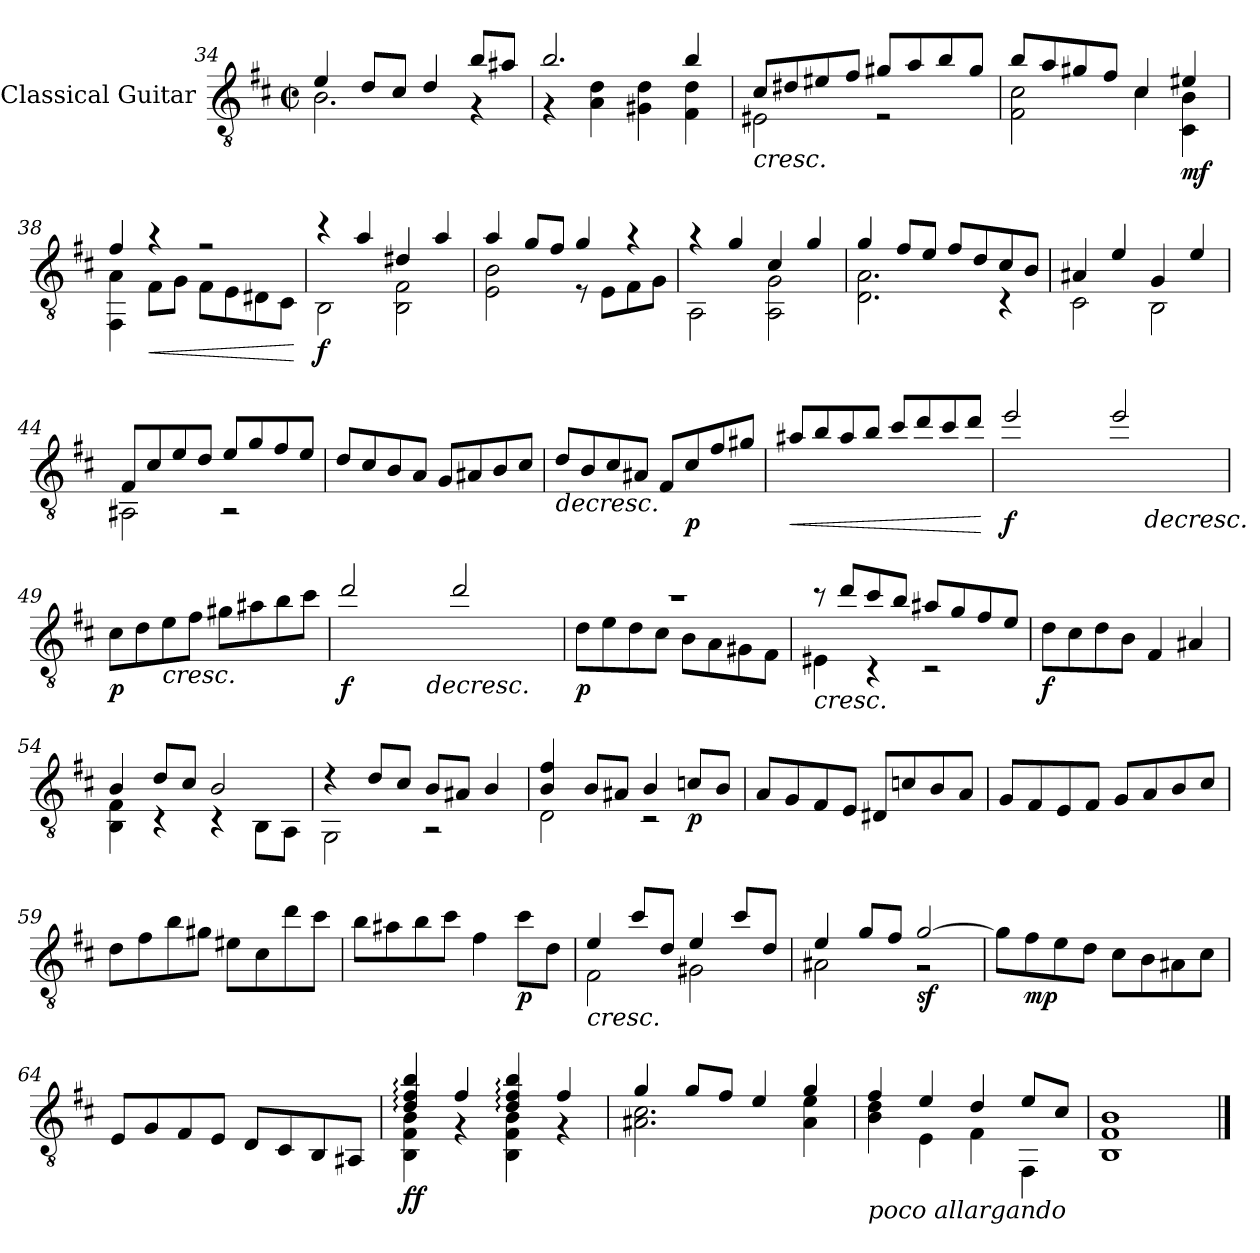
**kern	**dynam
*part1	*part1
*staff1	*staff1
*I"Classical Guitar	*
*I'Guit.	*
*clefGv2	*
*k[f#c#]	*
*M2/2	*
*met(c|)	*
=34	=34
*^	*
4e/	2.B\	.
8d/L	.	.
8c#/J	.	.
4d/	.	.
8b/L	4r	.
8a#X/J	.	.
!!LO:LB:g=z	!!
=35	=35	=35
2.b/	4r	.
.	4A\ 4d\	.
.	4G#X\ 4d\	.
4b/	4F#\ 4d\	.
=36	=36	=36
!LO:TX:b:i:t=cresc.	!	!
8c#/L	2E#X\	.
8d#X/	.	.
8e#X/	.	.
8f#/J	.	.
8g#X/L	2r	.
8a/	.	.
8b/	.	.
8g#/J	.	.
=37	=37	=37
8b/L	2F#\ 2c#\	.
8a/	.	.
8g#X/	.	.
8f#/J	.	.
4c#/	4c#\	.
!	!	!LO:DY:b
4e#X/	4C#\ 4B\	mf
!!LO:LB:g=z	!!
=38	=38	=38
4f#/	4FF#\ 4A\	.
!	!	!LO:HP:b
4r	8F#\L	<
.	8G\J	.
2r	8F#\L	.
.	8E\	.
.	8D#X\	.
.	8C#\J	.
*v	*v	*
.	[
=39	=39
*^	*
!	!	!LO:DY:b
4r	2BB\	f
4a/	.	.
4d#X/	2BB\ 2F#\	.
4a/	.	.
=40	=40	=40
4a/	2E\ 2B\	.
8g/L	.	.
8f#/J	.	.
4g/	8r	.
.	8E\L	.
4r	8F#\	.
.	8G\J	.
=41	=41	=41
4r	2AA\	.
4g/	.	.
4c#/	2AA\ 2G\	.
4g/	.	.
=42	=42	=42
4g/	2.D\ 2.A\	.
8f#/L	.	.
8e/J	.	.
8f#/L	.	.
8d/	.	.
8c#/	4r	.
8B/J	.	.
!!LO:LB:g=z	!!
=43	=43	=43
4A#X/	2C#\	.
4e/	.	.
4G/	2BB\	.
4e/	.	.
=44	=44	=44
8F#/L	2AA#X\	.
8c#/	.	.
8e/	.	.
8d/J	.	.
8e/L	2r	.
8g/	.	.
8f#/	.	.
8e/J	.	.
*v	*v	*
=45	=45
8d/L	.
8c#/	.
8B/	.
8A/J	.
8G/L	.
8A#X/	.
8B/	.
8c#/J	.
=46	=46
!	!LO:HP:b
8d/L	>
8B/	.
8c#/	.
8A#X/J	.
8F#/L	.
!	!LO:DY:b
8c#/	p
8f#/	.
8g#X/J	.
.	]
!!LO:PB:g=z
=47	=47
!	!LO:HP:b
8a#X/L	<
8b/	.
8a#/	.
8b/J	.
8cc#/L	.
8dd/	.
8cc#/	.
8dd/J	.
.	[
=48	=48
*^	*
!	!	!LO:DY:b
2ee/	8ee\Lyy	f
.	8f#\	.
.	8A#X\	.
.	8f#\J	.
2ee/	8ee\Lyy	.
!	!	!LO:HP:b
.	8f#\	>
.	8A#\	.
.	8f#\J	.
=49	=49	=49
!	!	!LO:DY:b
*v	*v	*
8c#\L	p
8d\	.
!	!LO:HP:b
8e\	<
8f#\J	.
8g#X\L	.
8a#X\	.
8b\	.
8cc#\J	.
.	]
!!LO:LB:g=z
=50	=50
*^	*
!	!	!LO:DY:b
2dd/	8dd\Lyy	f
.	8e#X\	.
.	8B\	.
!	!	!LO:HP:b
.	8e#\J	>
2dd/	8dd\Lyy	.
.	8e#\	.
.	8B\	.
.	8c#\J	.
*v	*v	*
.	[
=51	=51
*^	*
!	!	!LO:DY:b
1r	8d\L	p
.	8e\	.
.	8d\	.
.	8c#\J	.
.	8B\L	.
.	8A\	.
.	8G#X\	.
.	8F#\J	.
=52	=52	=52
!	!	!LO:HP:b
8r	4E#X\	<
8dd/L	.	.
8cc#/	4r	.
8b/J	.	.
8a#X/L	2r	.
8g/	.	.
8f#/	.	.
8e/J	.	.
*v	*v	*
.	]
!!LO:LB:g=z
=53	=53
!	!LO:DY:b
8d\L	f
8c#\	.
8d\	.
8B\J	.
4F#/	.
4A#X/	.
=54	=54
*^	*
4B/	4BB\ 4F#\	.
8d/L	4r	.
8c#/J	.	.
2B/	4r	.
.	8BB\L	.
.	8AA\J	.
=55	=55	=55
4r	2GG\	.
8d/L	.	.
8c#/J	.	.
8B/L	2r	.
8A#X/J	.	.
4B/	.	.
=56	=56	=56
4B/ 4f#/	2D\	.
8B/L	.	.
8A#X/J	.	.
4B/	2r	.
!	!	!LO:DY:b
8cn/L	.	p
8B/J	.	.
*v	*v	*
!!LO:LB:g=z
=57	=57
8A/L	.
8G/	.
8F#/	.
8E/J	.
8D#X/L	.
8cn/	.
8B/	.
8A/J	.
=58	=58
8G/L	.
8F#/	.
8E/	.
8F#/J	.
8G/L	.
8A/	.
8B/	.
8c#/J	.
=59	=59
8d\L	.
8f#\	.
8b\	.
8g#X\J	.
8e#X\L	.
8c#\	.
8dd\	.
8cc#\J	.
!!LO:LB:g=z
=60	=60
8b\L	.
8a#X\	.
8b\	.
8cc#\J	.
4f#\	.
!	!LO:DY:b
8cc#\L	p
8d\J	.
=61	=61
*^	*
!LO:TX:b:i:t=cresc.	!	!
4e/	2F#\	.
8cc#/L	.	.
8d/J	.	.
4e/	2G#X\	.
8cc#/L	.	.
8d/J	.	.
=62	=62	=62
4e/	2A#X\	.
8g/L	.	.
8f#/J	.	.
!	!	!LO:DY:b
[2g/	2r	sf
*v	*v	*
=63	=63
8g\L]	.
!	!LO:DY:b
8f#\	mp
8e\	.
8d\J	.
8c#\L	.
8B\	.
8A#X\	.
8c#\J	.
!!LO:LB:g=z
=64	=64
8E/L	.
8G/	.
8F#/	.
8E/J	.
8D/L	.
8C#/	.
8BB/	.
8AA#X/J	.
.	[
=65	=65
*^	*
!	!	!LO:DY:b
4d/: 4f#/: 4b/:	4BB\ 4F#\ 4B\	ff
4f#/	4r	.
4d/: 4f#/: 4b/:	4BB\ 4F#\ 4B\	.
4f#/	4r	.
!!LO:LB:g=z	!!
=66	=66	=66
4g/	2.A#X\ 2.c#\	.
8g/L	.	.
8f#/J	.	.
4e/	.	.
4g/	4A#\ 4e\	.
=67	=67	=67
*MM140	*	*
!LO:TX:b:i:t=poco allargando	!	!
4f#/	4B\ 4d\	.
*MM130	*	*
4e/	4E\	.
*MM120	*	*
4d/	4F#\	.
*MM110	*	*
8e/L	4FF#\	.
*MM100	*	*
8c#/J	.	.
=68	=68	=68
1B	1BB 1F#	.
*v	*v	*
==	==
*-	*-
